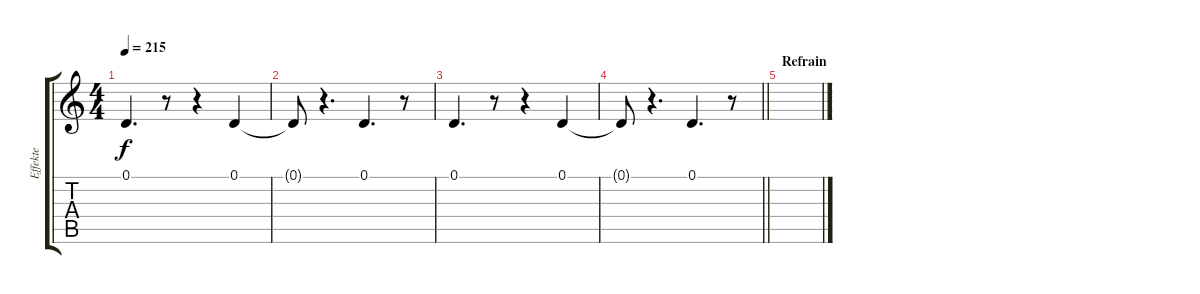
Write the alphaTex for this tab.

\track ("Effekte" "Effekte") {instrument applause}
\staff {score tabs}
\tuning (D4 A3 F3 C3 G2 D2) {hide}
\ts (4 4)
\tempo 215
\clef g2
\ks c
0.1.4{d dy f} r.8 r.4 0.1.4 |
0.1{t}.8 r.4{d} 0.1.4{d} r.8 |
0.1.4{d} r.8 r.4 0.1.4 |
\barLineRight lightlight
0.1{t}.8 r.4{d} 0.1.4{d} r.8 |
\section ("" "Refrain")
